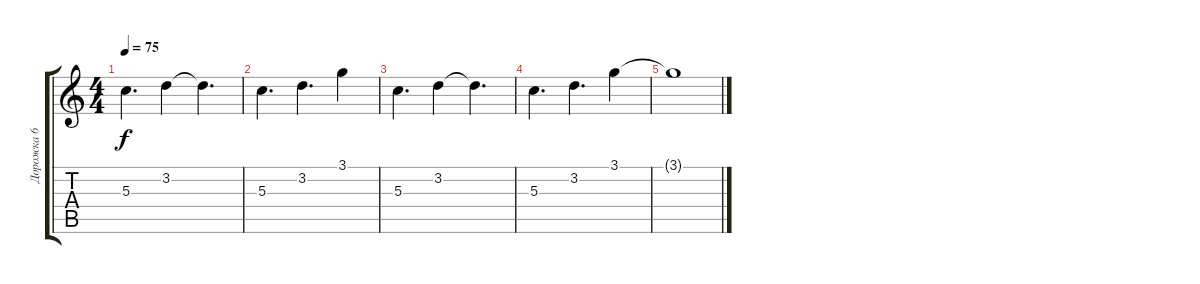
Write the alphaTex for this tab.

\track ("Дорожка 6" "Дорожка 6") {instrument acousticguitarsteel}
\staff {score tabs}
\tuning (E4 B3 G3 D3 A2 E2) {hide}
\ts (4 4)
\tempo 75
\clef g2
\ks c
5.3.4{d dy f instrument acousticguitarsteel} 3.2.4 3.2{t}.4{d} |
5.3.4{d instrument acousticguitarsteel} 3.2.4{d} 3.1.4 |
5.3.4{d instrument acousticguitarsteel} 3.2.4 3.2{t}.4{d} |
5.3.4{d instrument acousticguitarsteel} 3.2.4{d} 3.1.4 |
3.1{t}.1
